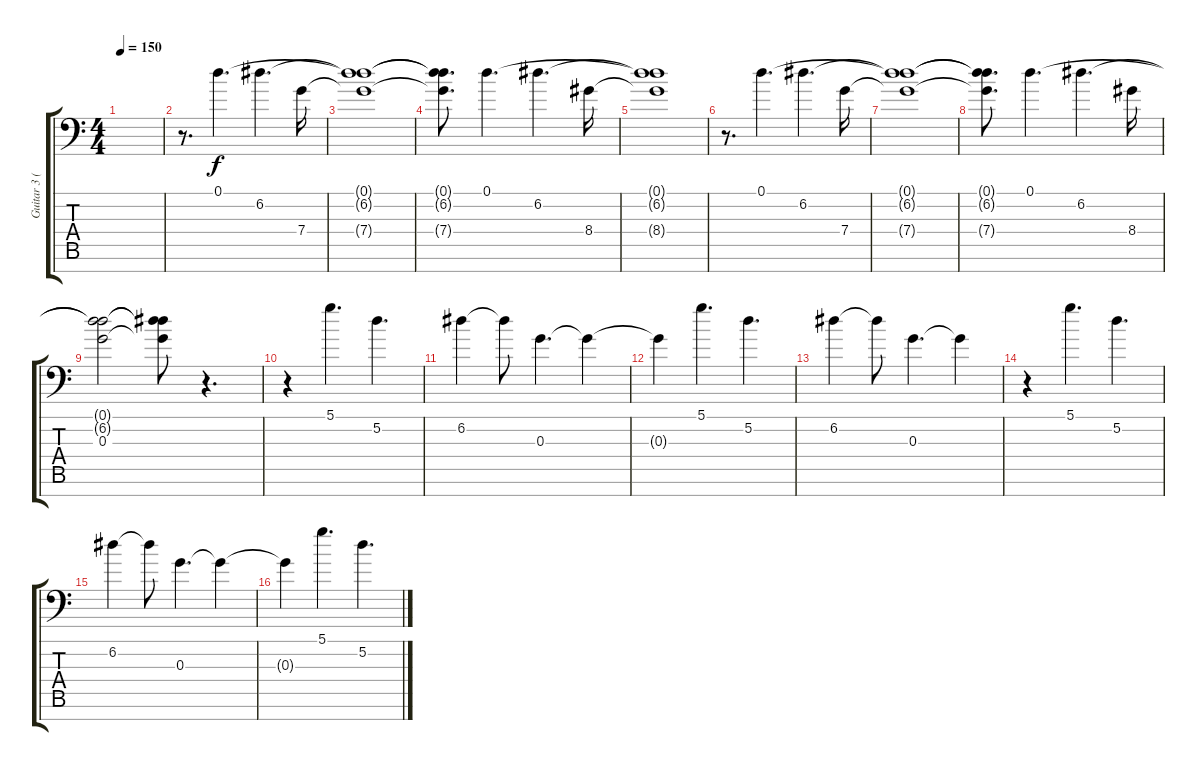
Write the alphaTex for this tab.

\track ("Guitar 3 (Delay)" "Guitar 3 (") {instrument distortionguitar}
\staff {score tabs}
\tuning (D4 A3 G3 C3 G2 D2 G1) {hide}
\ts (4 4)
\tempo 150
\clef f4
\ks c
|
r.8{d} 0.1.4{d} 6.2.4{d} 7.4.16 |
(0.1{t} 6.2{t} 7.4{t}).1 |
(0.1{t} 6.2{t} 7.4{t}).8{d} 0.1.4{d} 6.2.4{d} 8.4.16 |
(0.1{t} 6.2{t} 8.4{t}).1 |
r.8{d} 0.1.4{d} 6.2.4{d} 7.4.16 |
(0.1{t} 6.2{t} 7.4{t}).1 |
(0.1{t} 6.2{t} 7.4{t}).8{d} 0.1.4{d} 6.2.4{d} 8.4.16 |
(0.1{t} 6.2{t} 0.3).2 (0.1{t} 6.2{t} 0.3{t}).8 r.4{d} |
r.4 5.1.4{d} 5.2.4{d} |
6.2.4 6.2{t}.8 0.3.4{d} 0.3{t}.4 |
0.3{t}.4 5.1.4{d} 5.2.4{d} |
6.2.4 6.2{t}.8 0.3.4{d} 0.3{t}.4 |
r.4 5.1.4{d} 5.2.4{d} |
6.2.4 6.2{t}.8 0.3.4{d} 0.3{t}.4 |
0.3{t}.4 5.1.4{d} 5.2.4{d}
